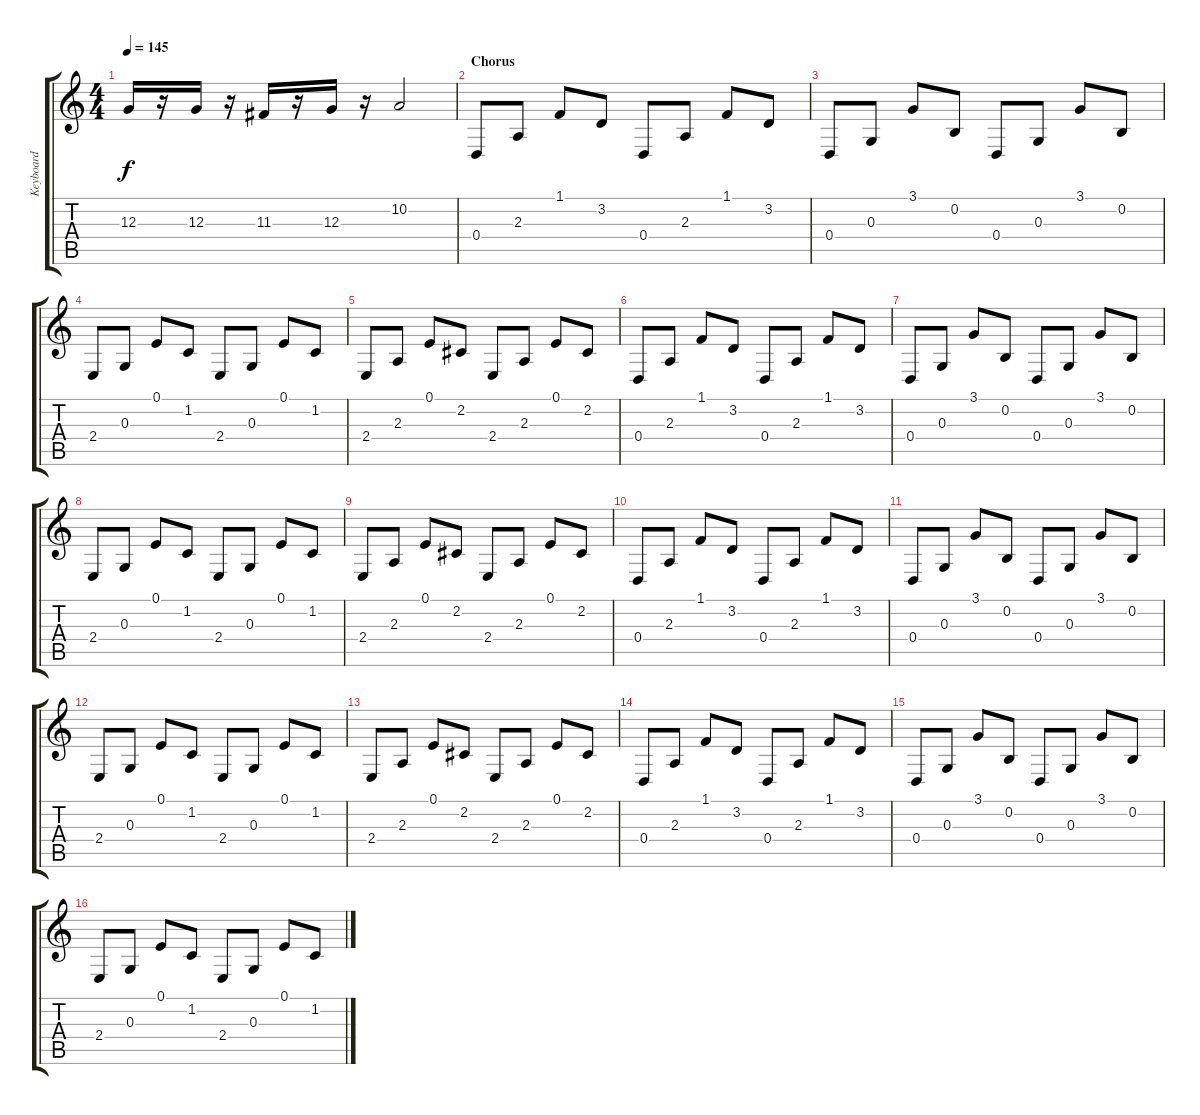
\track ("Keyboard" "Keyboard") {instrument electricgrandpiano}
\staff {score tabs}
\tuning (E4 B3 G3 D3 A2 E2) {hide}
\ts (4 4)
\tempo 145
\clef g2
\ks c
12.3.16{dy f} r.16 12.3.16 r.16 11.3.16 r.16 12.3.16 r.16 10.2.2 |
\section ("" "Chorus")
0.4.8{volume 9} 2.3.8 1.1.8 3.2.8 0.4.8 2.3.8 1.1.8 3.2.8 |
0.4.8 0.3.8 3.1.8 0.2.8 0.4.8 0.3.8 3.1.8 0.2.8 |
2.4.8 0.3.8 0.1.8 1.2.8 2.4.8 0.3.8 0.1.8 1.2.8 |
2.4.8 2.3.8 0.1.8 2.2.8 2.4.8 2.3.8 0.1.8 2.2.8 |
0.4.8 2.3.8 1.1.8 3.2.8 0.4.8 2.3.8 1.1.8 3.2.8 |
0.4.8 0.3.8 3.1.8 0.2.8 0.4.8 0.3.8 3.1.8 0.2.8 |
2.4.8 0.3.8 0.1.8 1.2.8 2.4.8 0.3.8 0.1.8 1.2.8 |
2.4.8 2.3.8 0.1.8 2.2.8 2.4.8 2.3.8 0.1.8 2.2.8 |
0.4.8 2.3.8 1.1.8 3.2.8 0.4.8 2.3.8 1.1.8 3.2.8 |
0.4.8 0.3.8 3.1.8 0.2.8 0.4.8 0.3.8 3.1.8 0.2.8 |
2.4.8 0.3.8 0.1.8 1.2.8 2.4.8 0.3.8 0.1.8 1.2.8 |
2.4.8 2.3.8 0.1.8 2.2.8 2.4.8 2.3.8 0.1.8 2.2.8 |
0.4.8 2.3.8 1.1.8 3.2.8 0.4.8 2.3.8 1.1.8 3.2.8 |
0.4.8 0.3.8 3.1.8 0.2.8 0.4.8 0.3.8 3.1.8 0.2.8 |
2.4.8 0.3.8 0.1.8 1.2.8 2.4.8 0.3.8 0.1.8 1.2.8
